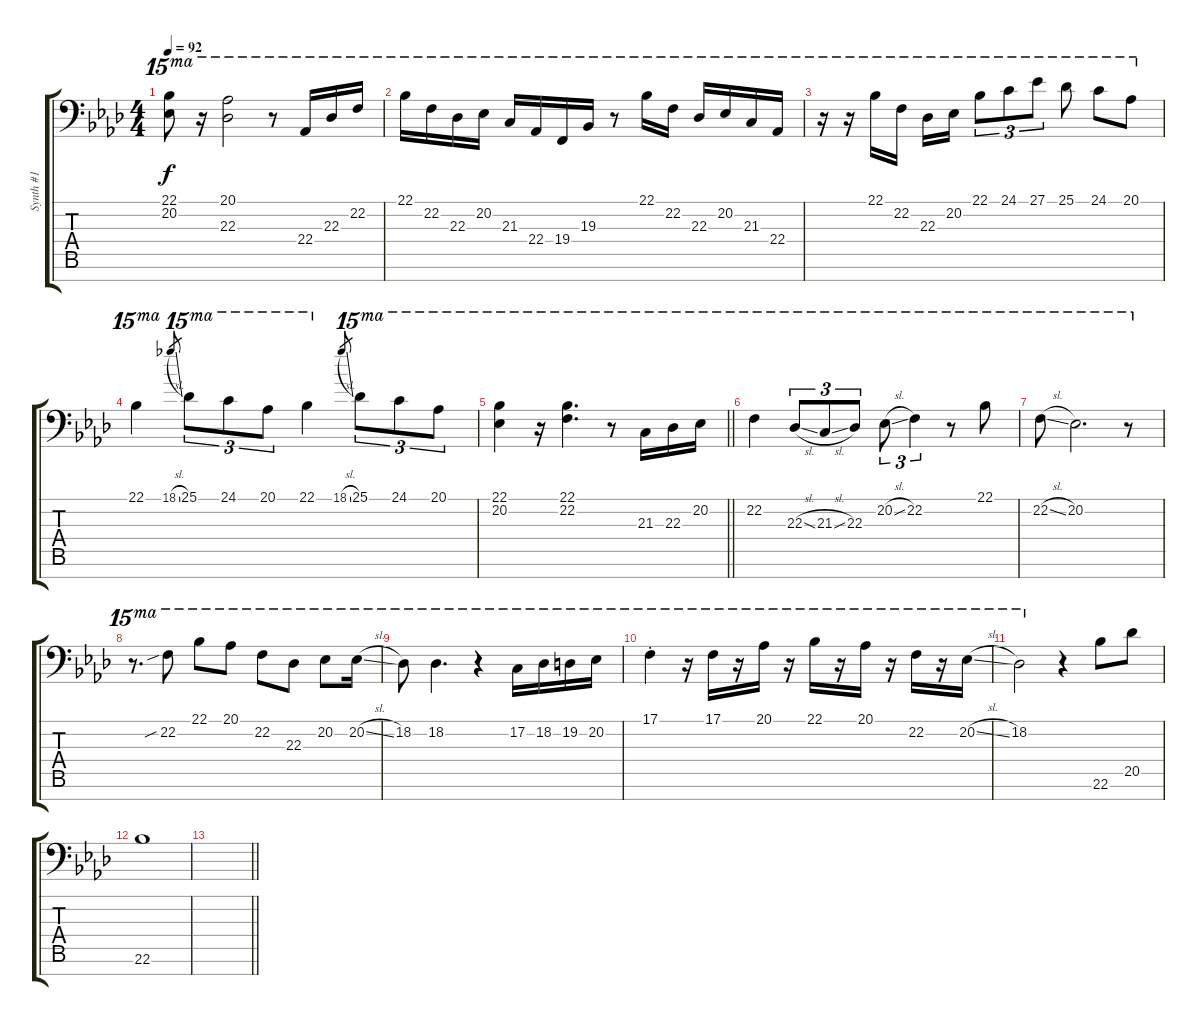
\track ("Synth #1" "Synth #1") {instrument electricpiano1}
\staff {score tabs}
\tuning (C4 G3 Eb3 Bb2 F2 C2 G1) {hide}
\ts (4 4)
\tempo 92
\clef f4
\ks fminor
(22.1 20.2).8{ot 15ma dy f} r.16{ot 15ma} (20.1 22.3).2{ot 15ma} r.8{ot 15ma} 22.4.16{ot 15ma} 22.3.16{ot 15ma} 22.2.16{ot 15ma} |
22.1.16{ot 15ma} 22.2.16{ot 15ma} 22.3.16{ot 15ma} 20.2.16{ot 15ma} 21.3.16{ot 15ma} 22.4.16{ot 15ma} 19.4.16{ot 15ma} 19.3.16{ot 15ma} r.8{ot 15ma} 22.1.16{ot 15ma} 22.2.16{ot 15ma} 22.3.16{ot 15ma} 20.2.16{ot 15ma} 21.3.16{ot 15ma} 22.4.16{ot 15ma} |
r.16{ot 15ma} r.16{ot 15ma} 22.1.16{ot 15ma} 22.2.16{ot 15ma} 22.3.16{ot 15ma} 20.2.16{ot 15ma} 22.1.8{tu (3 2) ot 15ma} 24.1.8{tu (3 2) ot 15ma} 27.1.8{tu (3 2) ot 15ma} 25.1.8{ot 15ma} 24.1.8{ot 15ma} 20.1.8{ot 15ma} |
22.1.4{ot 15ma} 18.1{sl}.8{gr} 25.1.8{tu (3 2) ot 15ma} 24.1.8{tu (3 2) ot 15ma} 20.1.8{tu (3 2) ot 15ma} 22.1.4{ot 15ma} 18.1{sl}.8{gr} 25.1.8{tu (3 2) ot 15ma} 24.1.8{tu (3 2) ot 15ma} 20.1.8{tu (3 2) ot 15ma} |
\barLineRight lightlight
(22.1 20.2).4{ot 15ma} r.16{ot 15ma} (22.1 22.2).4{d ot 15ma} r.8{ot 15ma} 21.3.16{ot 15ma} 22.3.16{ot 15ma} 20.2.16{ot 15ma} |
22.2.4{ot 15ma} 22.3{sl}.8{tu (3 2) ot 15ma} 21.3{sl}.8{tu (3 2) ot 15ma} 22.3.8{tu (3 2) ot 15ma} 20.2{sl}.8{tu (3 2) ot 15ma} 22.2.4{tu (3 2) ot 15ma} r.8{ot 15ma} 22.1.8{ot 15ma} |
22.2{sl}.8{ot 15ma} 20.2.2{d ot 15ma} r.8{ot 15ma} |
r.8{d ot 15ma} 22.2{sib}.8{ot 15ma} 22.1.8{ot 15ma} 20.1.8{ot 15ma} 22.2.8{ot 15ma} 22.3.8{ot 15ma} 20.2.8{ot 15ma} 20.2{sl}.16{ot 15ma} |
18.2.8{ot 15ma} 18.2.4{d ot 15ma} r.4{ot 15ma} 17.2.16{ot 15ma} 18.2.16{ot 15ma} 19.2.16{ot 15ma} 20.2.16{ot 15ma} |
17.1{st}.4{ot 15ma} r.16{ot 15ma} 17.1.16{ot 15ma} r.16{ot 15ma} 20.1.16{ot 15ma} r.16{ot 15ma} 22.1.16{ot 15ma} r.16{ot 15ma} 20.1.16{ot 15ma} r.16{ot 15ma} 22.2.16{ot 15ma} r.16{ot 15ma} 20.2{sl}.16{ot 15ma} |
18.2.2{ot 15ma} r.4 22.6.8 20.5.8 |
22.6.1{volume 1} |
\barLineRight lightlight
